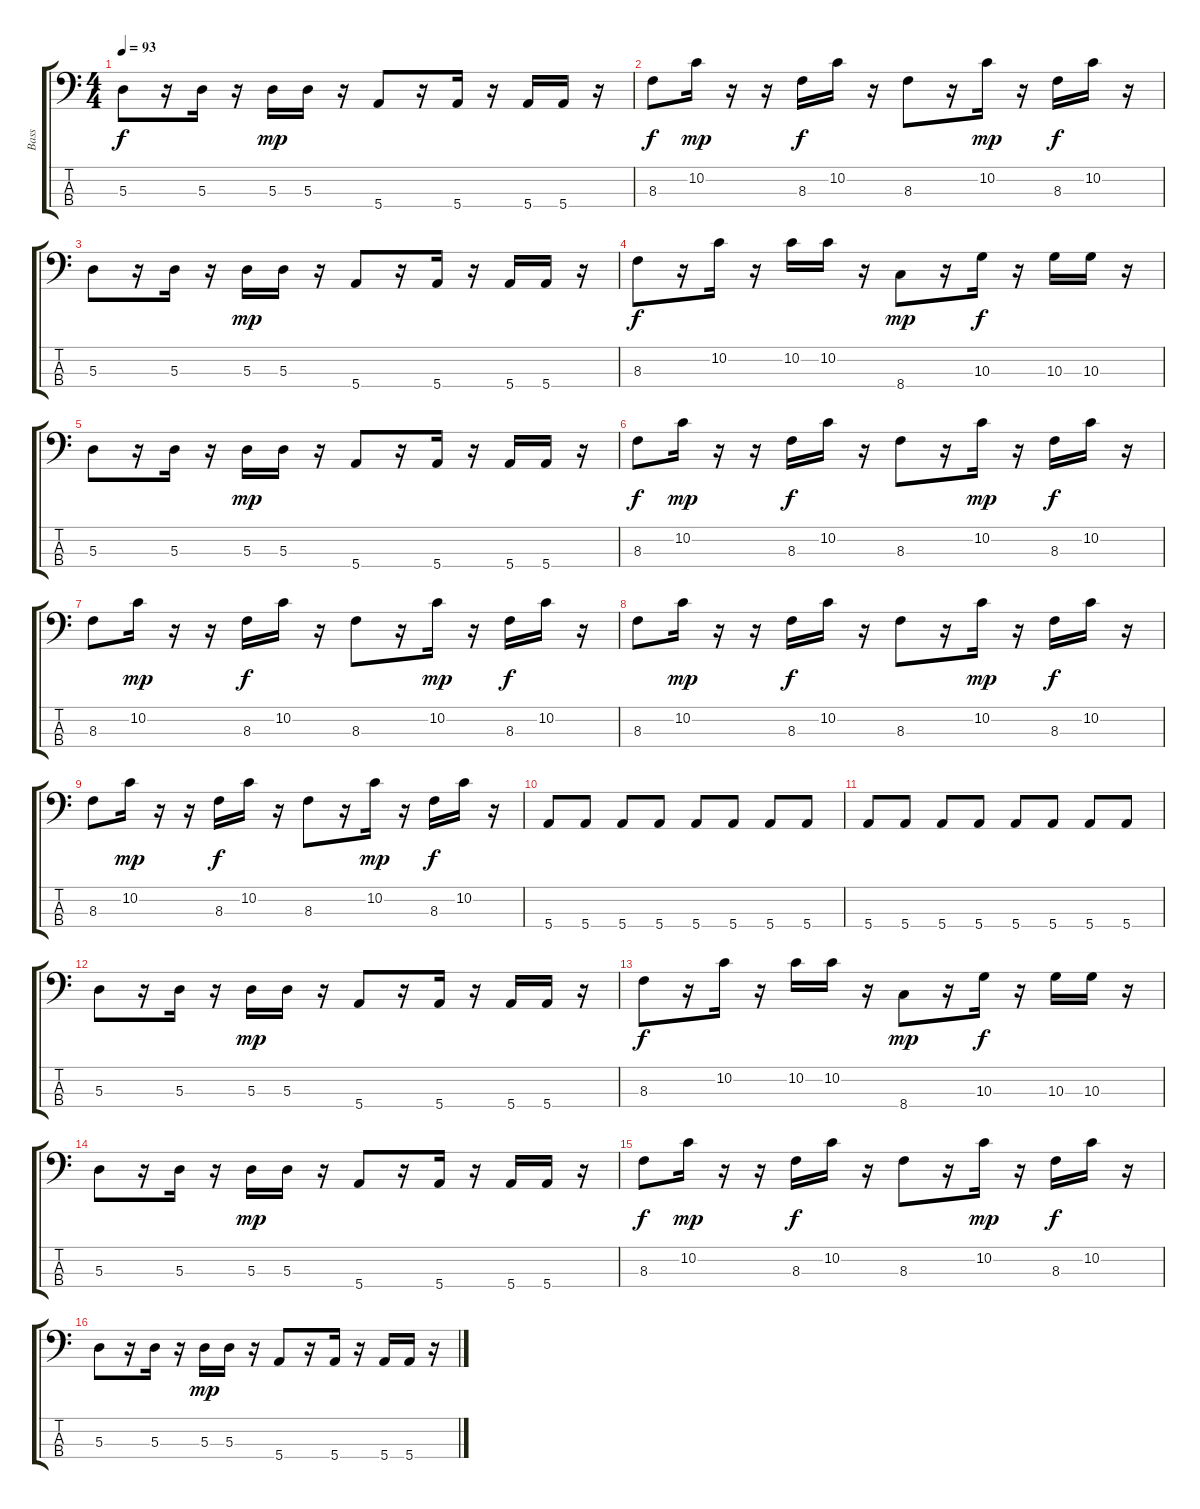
\track ("Bass" "Bass") {instrument electricbassfinger}
\staff {score tabs}
\tuning (G2 D2 A1 E1) {hide}
\ts (4 4)
\tempo 93
\clef f4
\ks c
5.3.8{dy f} r.16 5.3.16 r.16 5.3.16{dy mp} 5.3.16 r.16 5.4.8 r.16 5.4.16 r.16 5.4.16 5.4.16 r.16 |
8.3.8{dy f} 10.2.16{dy mp} r.16 r.16 8.3.16{dy f} 10.2.16 r.16 8.3.8 r.16 10.2.16{dy mp} r.16 8.3.16{dy f} 10.2.16 r.16 |
5.3.8 r.16 5.3.16 r.16 5.3.16{dy mp} 5.3.16 r.16 5.4.8 r.16 5.4.16 r.16 5.4.16 5.4.16 r.16 |
8.3.8{dy f} r.16 10.2.16 r.16 10.2.16 10.2.16 r.16 8.4.8{dy mp} r.16 10.3.16{dy f} r.16 10.3.16 10.3.16 r.16 |
5.3.8 r.16 5.3.16 r.16 5.3.16{dy mp} 5.3.16 r.16 5.4.8 r.16 5.4.16 r.16 5.4.16 5.4.16 r.16 |
8.3.8{dy f} 10.2.16{dy mp} r.16 r.16 8.3.16{dy f} 10.2.16 r.16 8.3.8 r.16 10.2.16{dy mp} r.16 8.3.16{dy f} 10.2.16 r.16 |
8.3.8 10.2.16{dy mp} r.16 r.16 8.3.16{dy f} 10.2.16 r.16 8.3.8 r.16 10.2.16{dy mp} r.16 8.3.16{dy f} 10.2.16 r.16 |
8.3.8 10.2.16{dy mp} r.16 r.16 8.3.16{dy f} 10.2.16 r.16 8.3.8 r.16 10.2.16{dy mp} r.16 8.3.16{dy f} 10.2.16 r.16 |
8.3.8 10.2.16{dy mp} r.16 r.16 8.3.16{dy f} 10.2.16 r.16 8.3.8 r.16 10.2.16{dy mp} r.16 8.3.16{dy f} 10.2.16 r.16 |
5.4.8 5.4.8 5.4.8 5.4.8 5.4.8 5.4.8 5.4.8 5.4.8 |
5.4.8 5.4.8 5.4.8 5.4.8 5.4.8 5.4.8 5.4.8 5.4.8 |
5.3.8 r.16 5.3.16 r.16 5.3.16{dy mp} 5.3.16 r.16 5.4.8 r.16 5.4.16 r.16 5.4.16 5.4.16 r.16 |
8.3.8{dy f} r.16 10.2.16 r.16 10.2.16 10.2.16 r.16 8.4.8{dy mp} r.16 10.3.16{dy f} r.16 10.3.16 10.3.16 r.16 |
5.3.8 r.16 5.3.16 r.16 5.3.16{dy mp} 5.3.16 r.16 5.4.8 r.16 5.4.16 r.16 5.4.16 5.4.16 r.16 |
8.3.8{dy f} 10.2.16{dy mp} r.16 r.16 8.3.16{dy f} 10.2.16 r.16 8.3.8 r.16 10.2.16{dy mp} r.16 8.3.16{dy f} 10.2.16 r.16 |
5.3.8 r.16 5.3.16 r.16 5.3.16{dy mp} 5.3.16 r.16 5.4.8 r.16 5.4.16 r.16 5.4.16 5.4.16 r.16
